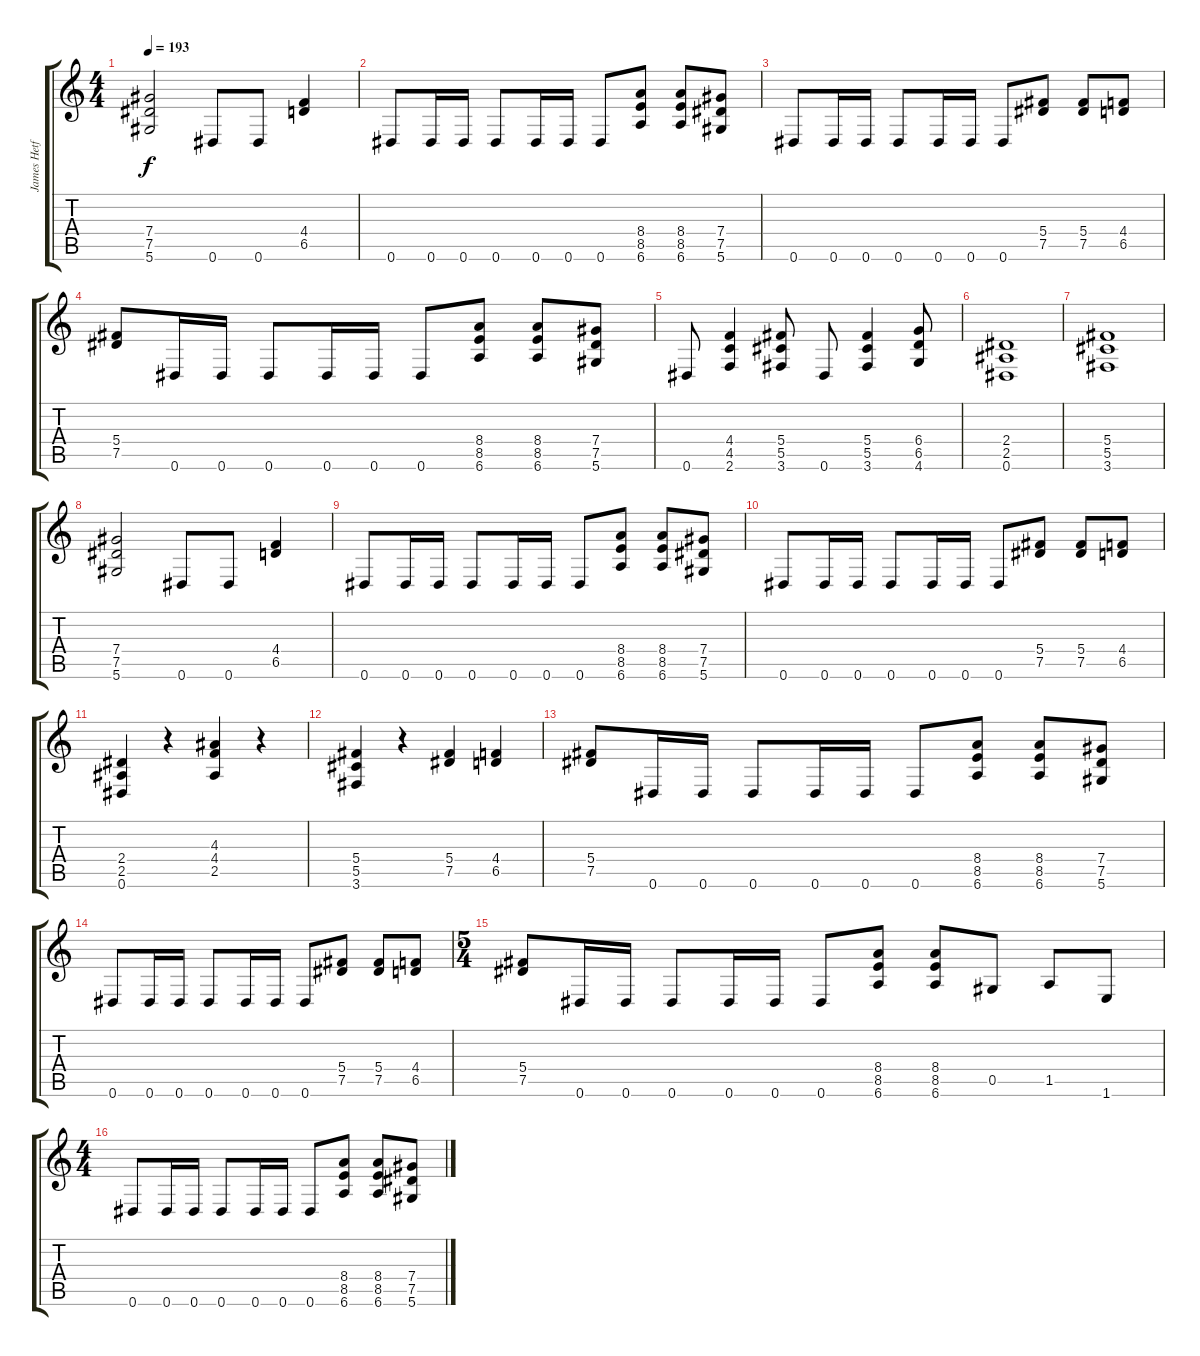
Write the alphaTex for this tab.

\track ("James Hetfield " "James Hetf") {instrument distortionguitar}
\staff {score tabs}
\tuning (Eb4 Bb3 Gb3 Db3 Ab2 Eb2) {hide}
\ts (4 4)
\tempo 193
\clef g2
\ks c
(7.4 7.5 5.6).2{dy f} 0.6.8 0.6.8 (4.4 6.5).4 |
0.6.8 0.6.16 0.6.16 0.6.8 0.6.16 0.6.16 0.6.8 (8.4 8.5 6.6).8 (8.4 8.5 6.6).8 (7.4 7.5 5.6).8 |
0.6.8 0.6.16 0.6.16 0.6.8 0.6.16 0.6.16 0.6.8 (5.4 7.5).8 (5.4 7.5).8 (4.4 6.5).8 |
(5.4 7.5).8 0.6.16 0.6.16 0.6.8 0.6.16 0.6.16 0.6.8 (8.4 8.5 6.6).8 (8.4 8.5 6.6).8 (7.4 7.5 5.6).8 |
0.6.8 (4.4 4.5 2.6).4 (5.4 5.5 3.6).8 0.6.8 (5.4 5.5 3.6).4 (6.4 6.5 4.6).8 |
(2.4 2.5 0.6).1 |
(5.4 5.5 3.6).1 |
(7.4 7.5 5.6).2 0.6.8 0.6.8 (4.4 6.5).4 |
0.6.8 0.6.16 0.6.16 0.6.8 0.6.16 0.6.16 0.6.8 (8.4 8.5 6.6).8 (8.4 8.5 6.6).8 (7.4 7.5 5.6).8 |
0.6.8 0.6.16 0.6.16 0.6.8 0.6.16 0.6.16 0.6.8 (5.4 7.5).8 (5.4 7.5).8 (4.4 6.5).8 |
(2.4 2.5 0.6).4 r.4 (4.3 4.4 2.5).4 r.4 |
(5.4 5.5 3.6).4 r.4 (5.4 7.5).4 (4.4 6.5).4 |
(5.4 7.5).8 0.6.16 0.6.16 0.6.8 0.6.16 0.6.16 0.6.8 (8.4 8.5 6.6).8 (8.4 8.5 6.6).8 (7.4 7.5 5.6).8 |
0.6.8 0.6.16 0.6.16 0.6.8 0.6.16 0.6.16 0.6.8 (5.4 7.5).8 (5.4 7.5).8 (4.4 6.5).8 |
\ts (5 4)
(5.4 7.5).8 0.6.16 0.6.16 0.6.8 0.6.16 0.6.16 0.6.8 (8.4 8.5 6.6).8 (8.4 8.5 6.6).8 0.5.8 1.5.8 1.6.8 |
\ts (4 4)
0.6.8 0.6.16 0.6.16 0.6.8 0.6.16 0.6.16 0.6.8 (8.4 8.5 6.6).8 (8.4 8.5 6.6).8 (7.4 7.5 5.6).8
